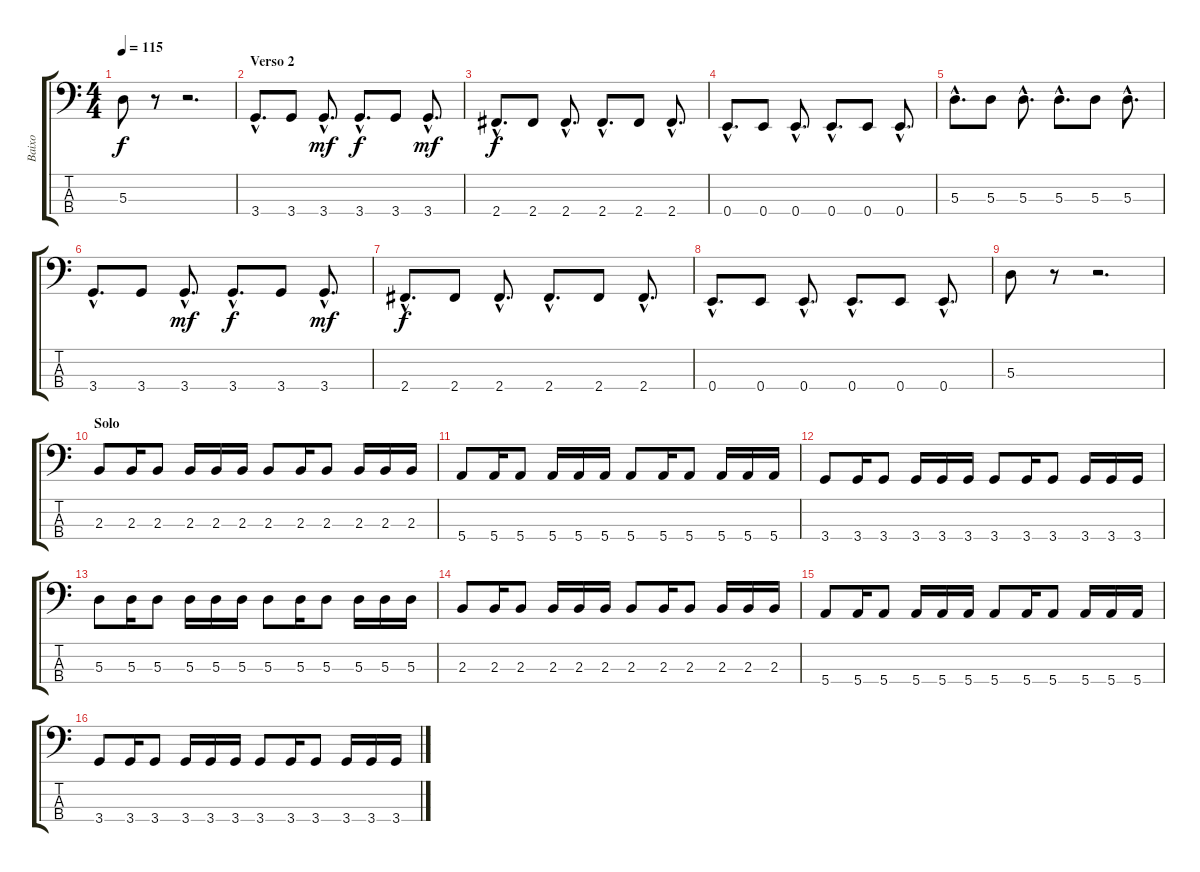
\track ("Baixo" "Baixo") {instrument electricbassfinger}
\staff {score tabs}
\tuning (G2 D2 A1 E1) {hide}
\ts (4 4)
\tempo 115
\clef f4
\ks c
5.3.8{dy f} r.8 r.2{d} |
\section ("" "Verso 2")
3.4{hac}.8{d} 3.4.8 3.4{hac}.8{d dy mf} 3.4{hac}.8{d dy f} 3.4.8 3.4{hac}.8{d dy mf} |
2.4{hac}.8{d dy f} 2.4.8 2.4{hac}.8{d} 2.4{hac}.8{d} 2.4.8 2.4{hac}.8{d} |
0.4{hac}.8{d} 0.4.8 0.4{hac}.8{d} 0.4{hac}.8{d} 0.4.8 0.4{hac}.8{d} |
5.3{hac}.8{d} 5.3.8 5.3{hac}.8{d} 5.3{hac}.8{d} 5.3.8 5.3{hac}.8{d} |
3.4{hac}.8{d} 3.4.8 3.4{hac}.8{d dy mf} 3.4{hac}.8{d dy f} 3.4.8 3.4{hac}.8{d dy mf} |
2.4{hac}.8{d dy f} 2.4.8 2.4{hac}.8{d} 2.4{hac}.8{d} 2.4.8 2.4{hac}.8{d} |
0.4{hac}.8{d} 0.4.8 0.4{hac}.8{d} 0.4{hac}.8{d} 0.4.8 0.4{hac}.8{d} |
5.3.8 r.8 r.2{d} |
\section ("" "Solo")
2.3.8 2.3.16 2.3.8 2.3.16 2.3.16 2.3.16 2.3.8 2.3.16 2.3.8 2.3.16 2.3.16 2.3.16 |
5.4.8 5.4.16 5.4.8 5.4.16 5.4.16 5.4.16 5.4.8 5.4.16 5.4.8 5.4.16 5.4.16 5.4.16 |
3.4.8 3.4.16 3.4.8 3.4.16 3.4.16 3.4.16 3.4.8 3.4.16 3.4.8 3.4.16 3.4.16 3.4.16 |
5.3.8 5.3.16 5.3.8 5.3.16 5.3.16 5.3.16 5.3.8 5.3.16 5.3.8 5.3.16 5.3.16 5.3.16 |
2.3.8 2.3.16 2.3.8 2.3.16 2.3.16 2.3.16 2.3.8 2.3.16 2.3.8 2.3.16 2.3.16 2.3.16 |
5.4.8 5.4.16 5.4.8 5.4.16 5.4.16 5.4.16 5.4.8 5.4.16 5.4.8 5.4.16 5.4.16 5.4.16 |
3.4.8 3.4.16 3.4.8 3.4.16 3.4.16 3.4.16 3.4.8 3.4.16 3.4.8 3.4.16 3.4.16 3.4.16
